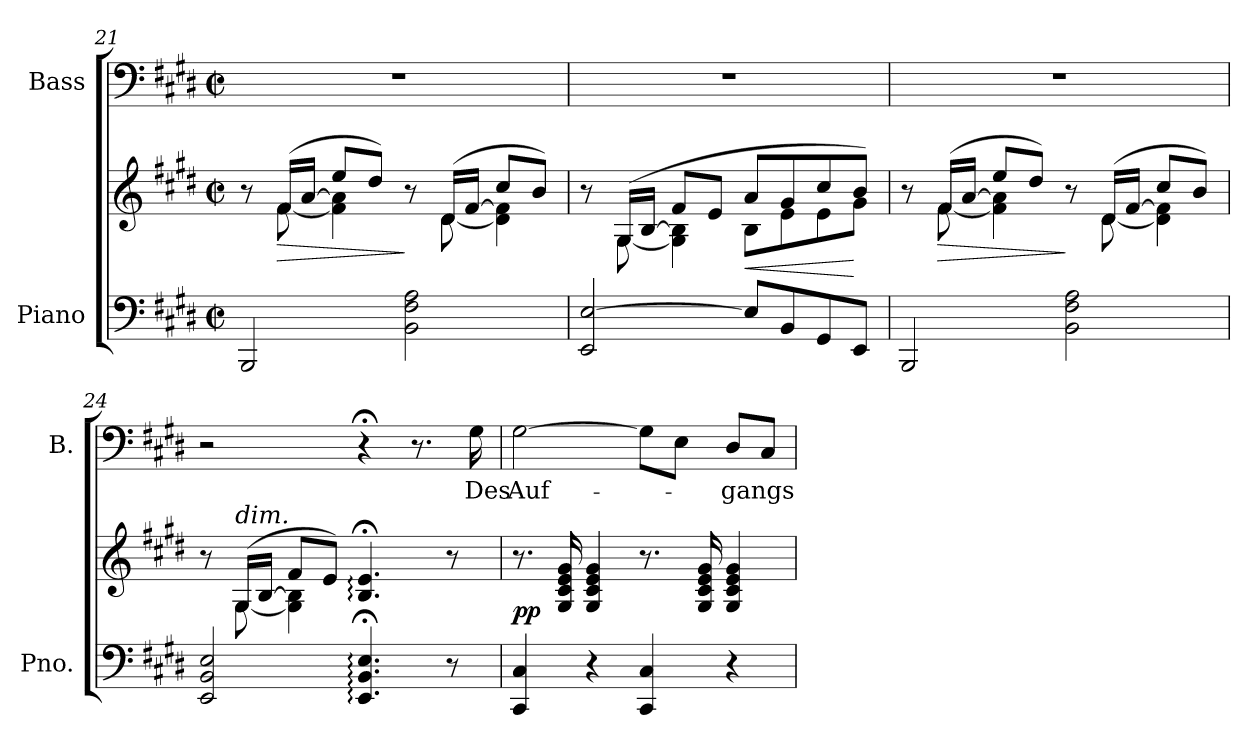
**kern	**kern	**dynam	**kern	**text
*part2	*part2	*part2	*part1	*part1
*staff3	*staff2	*staff2/3	*staff1	*staff1
*I"Piano	*	*	*I"Bass	*
*I'Pno.	*	*	*I'B.	*
*clefF4	*clefG2	*	*clefF4	*
*k[f#c#g#d#]	*k[f#c#g#d#]	*	*k[f#c#g#d#]	*
*E:	*E:	*	*E:	*
*M2/2	*M2/2	*	*M2/2	*
*met(c|)	*met(c|)	*	*met(c|)	*
=21	=21	=21	=21	=21
*	*^	*	*	*
2BBBi/	8r	8ryy	.	1r	.
!	!	!	!LO:HP:b	!	!
.	(16f#i/LL	[<8f#i\	>	.	.
.	[<16ai/JJ	.	.	.	.
.	8eei/L	4f#i\] 4ai]	.	.	.
.	8dd#i/J)	.	.	.	.
2BBi\ 2F#i 2Ai	8r	8ryy	]	.	.
.	(16d#i/LL	[<8d#i\	.	.	.
.	[<16f#i/JJ	.	.	.	.
.	8cc#i/L	4d#i\] 4f#i]	.	.	.
.	8bi/J)	.	.	.	.
=22	=22	=22	=22	=22	=22
2EEi/ [>2Ei	8r	8ryy	.	1r	.
.	(16G#i/LL	[<8G#i\	.	.	.
.	[<16Bi/JJ	.	.	.	.
.	8f#i/L	4G#i\] 4Bi]	.	.	.
.	8ei/J	.	.	.	.
!	!	!	!LO:HP:b	!	!
8Ei/L]	8ai/L	8Bi\L	<	.	.
8BBi/	8g#i/	8ei\	.	.	.
8GG#i/	8cc#i/	8ei\	.	.	.
8EEi/J	8bi/J)	8g#i\J	[	.	.
!!LO:LB:g=z
=23	=23	=23	=23	=23	=23
2BBBi/	8r	8ryy	.	1r	.
!	!	!	!LO:HP:b	!	!
.	(16f#i/LL	[<8f#i\	>	.	.
.	[<16ai/JJ	.	.	.	.
.	8eei/L	4f#i\] 4ai]	.	.	.
.	8dd#i/J)	.	.	.	.
2BBi\ 2F#i 2Ai	8r	8ryy	]	.	.
.	(16d#i/LL	[<8d#i\	.	.	.
.	[<16f#i/JJ	.	.	.	.
.	8cc#i/L	4d#i\] 4f#i]	.	.	.
.	8bi/J)	.	.	.	.
=24	=24	=24	=24	=24	=24
2EEi/ 2BBi 2Ei	8r	8ryy	.	2r	.
!	!LO:TX:a:i:t=dim.	!	!	!	!
.	(16G#i/LL	[<8G#i\	.	.	.
.	[<16Bi/JJ	.	.	.	.
.	8f#i/L	4G#i\] 4Bi]	.	.	.
.	8ei/J)	.	.	.	.
4.EEi/;: 4.BBi;: 4.Ei;:	4.Bi/;: 4.ei;:	2ryy	.	4r;	.
.	.	.	.	8.r	.
8r	8r	.	.	.	.
!	!	!	!	!	!LO:LY:b:color=#000000
.	.	.	.	16G#i\	Des
*	*v	*v	*	*	*
=25	=25	=25	=25	=25
!	!	!	!	!LO:LY:b:color=#000000
4CC#i/ 4C#i	8.r	pp	[>2G#i\	Auf-
.	16G#i/ 16c#i 16ei 16g#i	.	.	.
4r	4G#i/ 4c#i 4ei 4g#i	.	.	.
4CC#i/ 4C#i	8.r	.	8G#i\L]	.
.	.	.	8Ei\J	.
.	16G#i/ 16c#i 16ei 16g#i	.	.	.
!	!	!	!	!LO:LY:b:color=#000000
4r	4G#i/ 4c#i 4ei 4g#i	.	8D#i/L	-gangs
.	.	.	8C#i/J	.
=	=	=	=	=
*-	*-	*-	*-	*-
